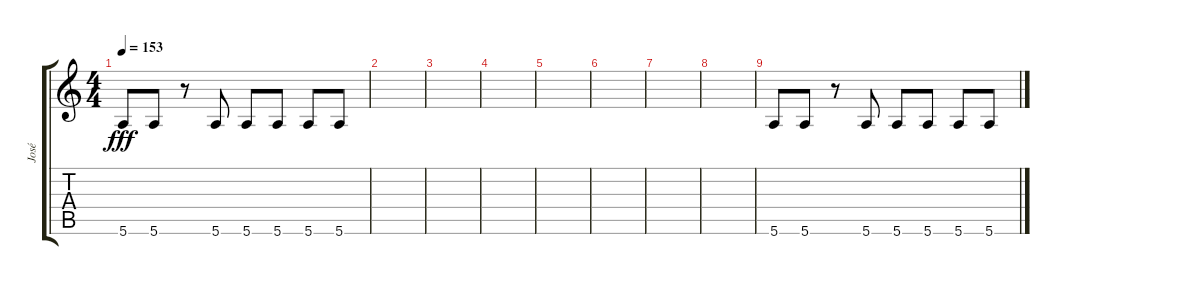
\track ("José" "José") {instrument distortionguitar}
\staff {score tabs}
\tuning (E4 B3 G3 D3 A2 E2) {hide}
\ts (4 4)
\tempo 153
\clef g2
\ks c
5.6.8{dy fff} 5.6.8 r.8 5.6.8 5.6.8 5.6.8 5.6.8 5.6.8 |
|
|
|
|
|
|
|
5.6.8 5.6.8 r.8 5.6.8 5.6.8 5.6.8 5.6.8 5.6.8
